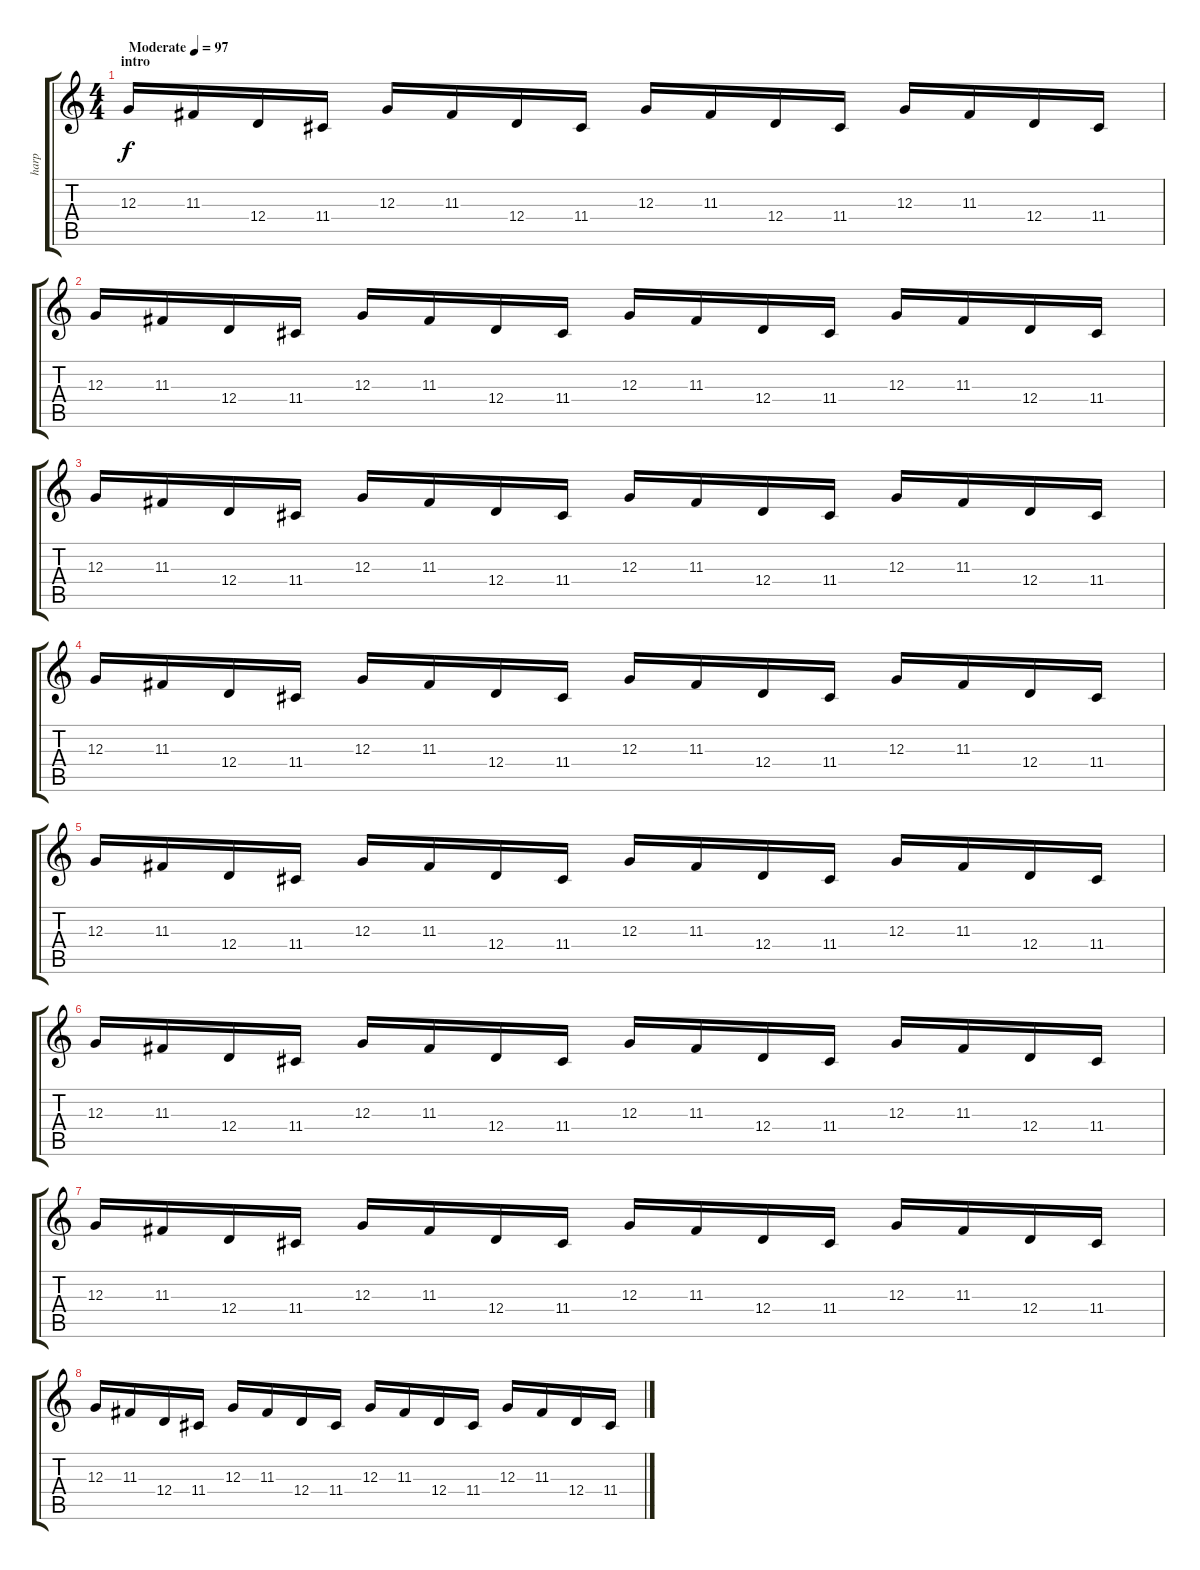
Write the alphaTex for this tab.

\track ("harp" "harp") {instrument orchestralharp}
\staff {score tabs}
\tuning (E4 B3 G3 D3 A2 E2) {hide}
\ts (4 4)
\section ("" "intro")
\tempo (97 "Moderate")
\clef g2
\ks c
12.3.16{dy f volume 5 instrument orchestralharp} 11.3.16 12.4.16 11.4.16 12.3.16 11.3.16 12.4.16 11.4.16 12.3.16 11.3.16 12.4.16 11.4.16 12.3.16 11.3.16 12.4.16 11.4.16 |
12.3.16 11.3.16 12.4.16 11.4.16 12.3.16 11.3.16 12.4.16 11.4.16 12.3.16 11.3.16 12.4.16 11.4.16 12.3.16 11.3.16 12.4.16 11.4.16 |
12.3.16 11.3.16 12.4.16 11.4.16 12.3.16 11.3.16 12.4.16 11.4.16 12.3.16 11.3.16 12.4.16 11.4.16 12.3.16 11.3.16 12.4.16 11.4.16 |
12.3.16 11.3.16 12.4.16 11.4.16 12.3.16 11.3.16 12.4.16 11.4.16 12.3.16 11.3.16 12.4.16 11.4.16 12.3.16 11.3.16 12.4.16 11.4.16 |
12.3.16 11.3.16 12.4.16 11.4.16 12.3.16 11.3.16 12.4.16 11.4.16 12.3.16 11.3.16 12.4.16 11.4.16 12.3.16 11.3.16 12.4.16 11.4.16 |
12.3.16 11.3.16 12.4.16 11.4.16 12.3.16 11.3.16 12.4.16 11.4.16 12.3.16 11.3.16 12.4.16 11.4.16 12.3.16 11.3.16 12.4.16 11.4.16 |
12.3.16 11.3.16 12.4.16 11.4.16 12.3.16 11.3.16 12.4.16 11.4.16 12.3.16 11.3.16 12.4.16 11.4.16 12.3.16 11.3.16 12.4.16 11.4.16 |
12.3.16 11.3.16 12.4.16 11.4.16 12.3.16 11.3.16 12.4.16 11.4.16 12.3.16 11.3.16 12.4.16 11.4.16 12.3.16 11.3.16 12.4.16 11.4.16
